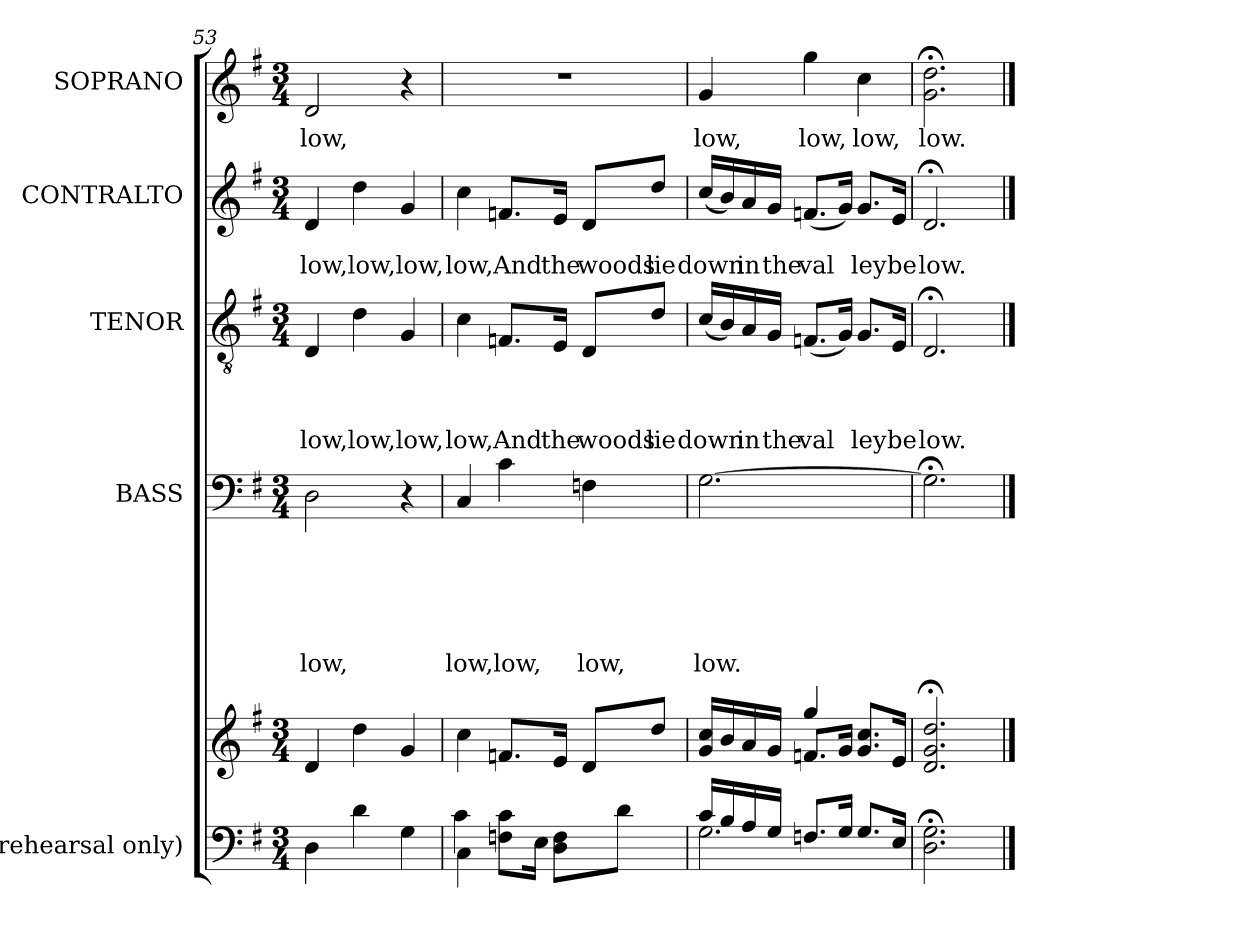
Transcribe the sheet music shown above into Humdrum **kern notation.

**kern	**kern	**kern	**text	**text	**text	**text	**text	**text	**kern	**text	**text	**text	**text	**kern	**text	**text	**kern	**text
*part5	*part5	*part4	*part4	*part4	*part4	*part4	*part4	*part4	*part3	*part3	*part3	*part3	*part3	*part2	*part2	*part2	*part1	*part1
*staff6	*staff5	*staff4	*staff4	*staff4	*staff4	*staff4	*staff4	*staff4	*staff3	*staff3	*staff3	*staff3	*staff3	*staff2	*staff2	*staff2	*staff1	*staff1
*I"(rehearsal only)	*	*I"BASS	*	*	*	*	*	*	*I"TENOR	*	*	*	*	*I"CONTRALTO	*	*	*I"SOPRANO	*
!!LO:PB:g=z
*clefF4	*clefG2	*clefF4	*	*	*	*	*	*	*clefGv2	*	*	*	*	*clefG2	*	*	*clefG2	*
*k[f#]	*k[f#]	*k[f#]	*	*	*	*	*	*	*k[f#]	*	*	*	*	*k[f#]	*	*	*k[f#]	*
*G:	*G:	*G:	*	*	*	*	*	*	*G:	*	*	*	*	*G:	*	*	*G:	*
*M3/4	*M3/4	*M3/4	*	*	*	*	*	*	*M3/4	*	*	*	*	*M3/4	*	*	*M3/4	*
=53	=53	=53	=53	=53	=53	=53	=53	=53	=53	=53	=53	=53	=53	=53	=53	=53	=53	=53
!	!	!	!	!	!	!	!	!LO:LY:b	!	!	!	!	!LO:LY:b	!	!	!LO:LY:b	!	!LO:LY:b
4D\	4d/	2D\	.	.	.	.	.	-low,	4D/	.	.	.	low,	4d/	.	low,	2d/	low,
!	!	!	!	!	!	!	!	!	!	!	!	!	!LO:LY:b	!	!	!LO:LY:b	!	!
4d\	4dd\	.	.	.	.	.	.	.	4d\	.	.	.	low,	4dd\	.	low,	.	.
!	!	!	!	!	!	!	!	!	!	!	!	!	!LO:LY:b	!	!	!LO:LY:b	!	!
4G\	4g/	4r	.	.	.	.	.	.	4G/	.	.	.	low,	4g/	.	low,	4r	.
=54!	=54!	=54!	=54!	=54!	=54!	=54!	=54!	=54!	=54!	=54!	=54!	=54!	=54!	=54!	=54!	=54!	=54!	=54!
*^	*	*	*	*	*	*	*	*	*	*	*	*	*	*	*	*	*	*
!	!	!	!	!	!	!	!	!	!LO:LY:b	!	!	!	!	!LO:LY:b	!	!	!LO:LY:b	!LO:N:vis=1	!
4C\	4c\	4cc\	4C/	.	.	.	.	.	low,	4c\	.	.	.	low,	4cc\	.	low,	2.r	.
!	!	!	!	!	!	!	!	!	!LO:LY:b	!	!	!	!	!LO:LY:b	!	!	!LO:LY:b	!	!
8Fn\ 8c\L	16ryy	8.fn/L	4c\	.	.	.	.	.	low,	8.Fn/L	.	.	.	And	8.fn/L	.	And	.	.
.	4..ryy	.	.	.	.	.	.	.	.	.	.	.	.	.	.	.	.	.	.
16E\Jk	.	.	.	.	.	.	.	.	.	.	.	.	.	.	.	.	.	.	.
!	!	!	!	!	!	!	!	!	!	!	!	!	!	!LO:LY:b	!	!	!LO:LY:b	!	!
8D\ 8F\L	.	16e/Jk	.	.	.	.	.	.	.	16E/Jk	.	.	.	the	16e/Jk	.	the	.	.
!	!	!	!	!	!	!	!	!	!LO:LY:b	!	!	!	!	!LO:LY:b	!	!	!LO:LY:b	!	!
.	.	8d/L	4Fn\	.	.	.	.	.	low,	8D/L	.	.	.	woods	8d/L	.	woods	.	.
8d\J	.	.	.	.	.	.	.	.	.	.	.	.	.	.	.	.	.	.	.
!	!	!	!	!	!	!	!	!	!	!	!	!	!	!LO:LY:b	!	!	!LO:LY:b	!	!
.	.	8dd/J	.	.	.	.	.	.	.	8d/J	.	.	.	lie	8dd/J	.	lie	.	.
16ryy	.	.	.	.	.	.	.	.	.	.	.	.	.	.	.	.	.	.	.
=55!	=55!	=55!	=55!	=55!	=55!	=55!	=55!	=55!	=55!	=55!	=55!	=55!	=55!	=55!	=55!	=55!	=55!	=55!	=55!
*	*	*^	*	*	*	*	*	*	*	*	*	*	*	*	*	*	*	*	*
!	!	!	!	!	!	!	!	!	!	!LO:LY:b	!	!	!	!	!LO:LY:b	!	!	!LO:LY:b	!	!LO:LY:b
2.G\	16c/LL	16g/ 16cc/LL	4ryy	[>2.G\	.	.	.	.	.	low.	(<16c/LL	.	.	.	down	(<16cc/LL	.	down	4g/	low,
.	16B/	16b/	.	.	.	.	.	.	.	.	16B/)	.	.	.	.	16b/)	.	.	.	.
!	!	!	!	!	!	!	!	!	!	!	!	!	!	!	!LO:LY:b	!	!	!LO:LY:b	!	!
.	16A/	16a/	.	.	.	.	.	.	.	.	16A/	.	.	.	in	16a/	.	in	.	.
!	!	!	!	!	!	!	!	!	!	!	!	!	!	!	!LO:LY:b	!	!	!LO:LY:b	!	!
.	16G/JJ	16g/JJ	.	.	.	.	.	.	.	.	16G/JJ	.	.	.	the	16g/JJ	.	the	.	.
!	!	!	!	!	!	!	!	!	!	!	!	!	!	!	!LO:LY:b	!	!	!LO:LY:b	!	!LO:LY:b
.	8.Fn/L	8.fn/L	4gg/	.	.	.	.	.	.	.	(<8.Fn/L	.	.	.	val	(<8.fn/L	.	val	4gg\	low,
.	16G/Jk	16g/Jk	.	.	.	.	.	.	.	.	16G/Jk)	.	.	.	.	16g/Jk)	.	.	.	.
!	!	!	!	!	!	!	!	!	!	!	!	!	!	!	!LO:LY:b	!	!	!LO:LY:b	!	!LO:LY:b
.	8.G/L	8.g/ 8.cc/L	4ryy	.	.	.	.	.	.	.	8.G/L	.	.	.	ley	8.g/L	.	ley	4cc\	low,
!	!	!	!	!	!	!	!	!	!	!	!	!	!	!	!LO:LY:b	!	!	!LO:LY:b	!	!
.	16E/Jk	16e/Jk	.	.	.	.	.	.	.	.	16E/Jk	.	.	.	be	16e/Jk	.	be	.	.
*	*	*v	*v	*	*	*	*	*	*	*	*	*	*	*	*	*	*	*	*	*
=56!	=56!	=56!	=56!	=56!	=56!	=56!	=56!	=56!	=56!	=56!	=56!	=56!	=56!	=56!	=56!	=56!	=56!	=56!	=56!
!	!	!	!	!	!	!	!	!	!	!	!	!	!	!LO:LY:b	!	!	!LO:LY:b	!	!LO:LY:b
*v	*v	*	*	*	*	*	*	*	*	*	*	*	*	*	*	*	*	*	*
2.D\;< 2.G\;<	2.d/; 2.g/; 2.dd/;	2.G;<\]	.	.	.	.	.	.	2.D;/	.	.	.	low.	2.d;/	.	low.	2.g\;< 2.dd\;<	low.
==	==	==	==	==	==	==	==	==	==	==	==	==	==	==	==	==	==	==
*-	*-	*-	*-	*-	*-	*-	*-	*-	*-	*-	*-	*-	*-	*-	*-	*-	*-	*-
